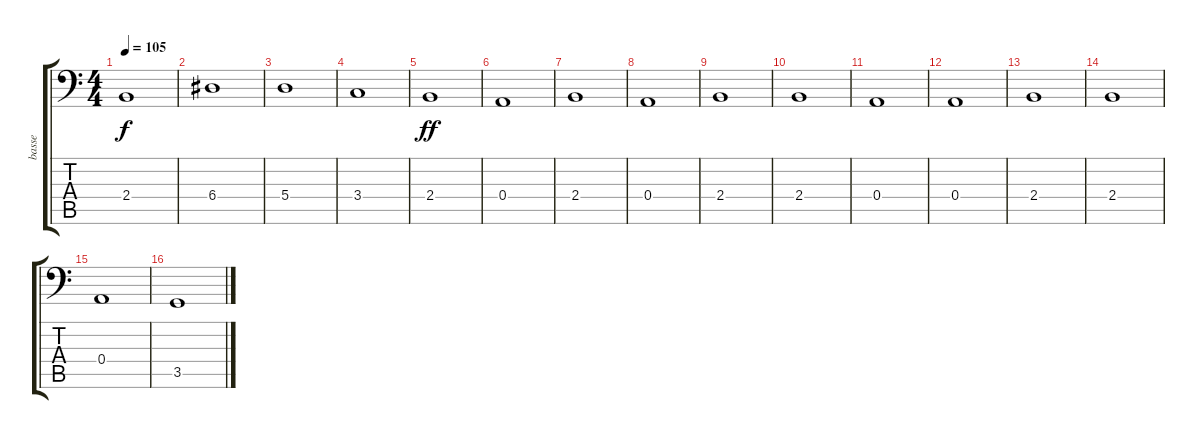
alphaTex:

\track ("basse" "basse") {instrument electricbassfinger}
\staff {score tabs}
\tuning (C3 G2 D2 A1 E1 B0) {hide}
\ts (4 4)
\tempo 105
\clef f4
\ks c
2.4.1{dy f} |
6.4.1 |
5.4.1 |
3.4.1 |
2.4.1{dy ff} |
0.4.1 |
2.4.1 |
0.4.1 |
2.4.1 |
2.4.1 |
0.4.1 |
0.4.1 |
2.4.1 |
2.4.1 |
0.4.1 |
3.5.1
